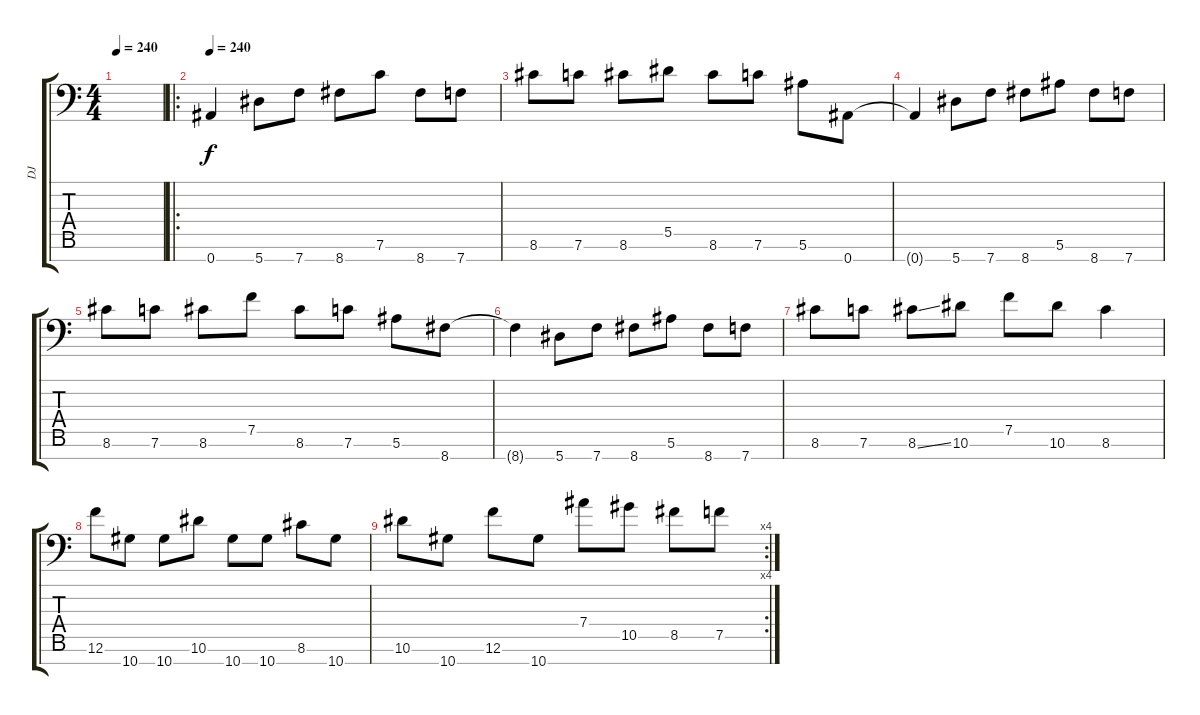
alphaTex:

\track ("DJ" "DJ") {instrument acousticguitarsteel}
\staff {score tabs}
\tuning (F4 C4 Ab3 Eb3 Bb2 F2 Bb1) {hide}
\ts (4 4)
\tempo 240
\clef f4
\ks c
|
\ro
\tempo 240
0.7.4 5.7.8 7.7.8 8.7.8 7.6.8 8.7.8 7.7.8 |
8.6.8 7.6.8 8.6.8 5.5.8 8.6.8 7.6.8 5.6.8 0.7.8 |
0.7{t}.4 5.7.8 7.7.8 8.7.8 5.6.8 8.7.8 7.7.8 |
8.6.8 7.6.8 8.6.8 7.5.8 8.6.8 7.6.8 5.6.8 8.7.8 |
8.7{t}.4 5.7.8 7.7.8 8.7.8 5.6.8 8.7.8 7.7.8 |
8.6.8 7.6.8 8.6{ss}.8 10.6.8 7.5.8 10.6.8 8.6.4 |
12.6.8 10.7.8 10.7.8 10.6.8 10.7.8 10.7.8 8.6.8 10.7.8 |
\rc 4
10.6.8 10.7.8 12.6.8 10.7.8 7.4.8 10.5.8 8.5.8 7.5.8
